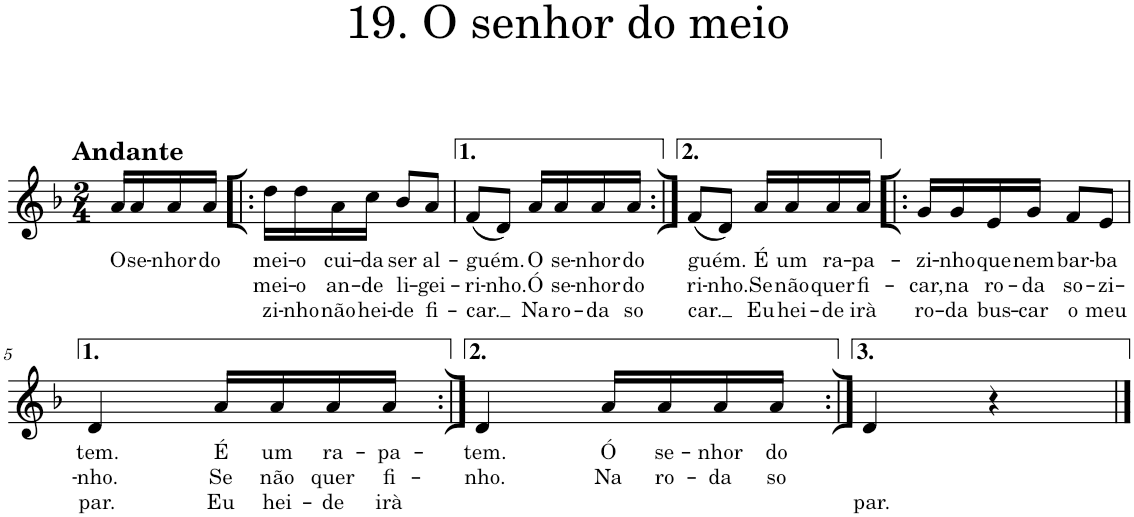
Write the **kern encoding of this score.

**kern	**text	**text	**text
*part1	*part1	*part1	*part1
*staff1	*staff1	*staff1	*staff1
*I"Piano	*	*	*
*I'Pno.	*	*	*
*clefG2	*	*	*
*k[b-]	*	*	*
*M2/4	*	*	*
=	=	=	=
!LO:TX:a:B:t=Andante	!	!	!
!	!LO:LY:b	!	!
16a/LL	O	.	.
!	!LO:LY:b	!	!
16a/	se-	.	.
!	!LO:LY:b	!	!
16a/	-nhor	.	.
!	!LO:LY:b	!	!
16a/JJ	do	.	.
=1!|:	=1!|:	=1!|:	=1!|:
!	!LO:LY:b	!LO:LY:b	!LO:LY:b
16dd\LL	mei-	mei-	zi-
!	!LO:LY:b	!LO:LY:b	!LO:LY:b
16dd\	-o	-o	-nho
!	!LO:LY:b	!LO:LY:b	!LO:LY:b
16a\	cui-	an-	não
!	!LO:LY:b	!LO:LY:b	!LO:LY:b
16cc\JJ	-da	-de	hei-
!	!LO:LY:b	!LO:LY:b	!LO:LY:b
8b-/L	ser	li-	-de
!	!LO:LY:b	!LO:LY:b	!LO:LY:b
8a/J	al-	-gei-	fi-
=2	=2	=2	=2
!	!LO:LY:b	!LO:LY:b	!LO:LY:b
(8f/L	-guém.	-ri-	-car.
!	!	!LO:LY:b	!
8d/J)	.	-nho.	.
!	!LO:LY:b	!LO:LY:b	!LO:LY:b
16a/LL	O	Ó	Na
!	!LO:LY:b	!LO:LY:b	!LO:LY:b
16a/	se-	se-	ro-
!	!LO:LY:b	!LO:LY:b	!LO:LY:b
16a/	-nhor	-nhor	-da
!	!LO:LY:b	!LO:LY:b	!LO:LY:b
16a/JJ	do	do	so
=3:|!	=3:|!	=3:|!	=3:|!
!	!LO:LY:b	!LO:LY:b	!LO:LY:b
(8f/L	-guém.	ri-	car.
!	!	!LO:LY:b	!
8d/J)	.	-nho.	.
!	!LO:LY:b	!LO:LY:b	!LO:LY:b
16a/LL	É	Se	Eu
!	!LO:LY:b	!LO:LY:b	!LO:LY:b
16a/	um	não	hei-
!	!LO:LY:b	!LO:LY:b	!LO:LY:b
16a/	ra-	quer	-de
!	!LO:LY:b	!LO:LY:b	!LO:LY:b
16a/JJ	-pa-	fi-	irà
=4!|:	=4!|:	=4!|:	=4!|:
!	!LO:LY:b	!LO:LY:b	!LO:LY:b
16g/LL	-zi-	-car,	ro-
!	!LO:LY:b	!LO:LY:b	!LO:LY:b
16g/	-nho	na	-da
!	!LO:LY:b	!LO:LY:b	!LO:LY:b
16e/	que	ro-	bus-
!	!LO:LY:b	!LO:LY:b	!LO:LY:b
16g/JJ	nem	-da	-car
!	!LO:LY:b	!LO:LY:b	!LO:LY:b
8f/L	bar-	so-	o
!	!LO:LY:b	!LO:LY:b	!LO:LY:b
8e/J	-ba	-zi-	meu
!!LO:LB:g=z
=5	=5	=5	=5
!	!LO:LY:b	!LO:LY:b	!LO:LY:b
4d/	tem.	-nho.	par.
!	!LO:LY:b	!LO:LY:b	!LO:LY:b
16a/LL	É	Se	Eu
!	!LO:LY:b	!LO:LY:b	!LO:LY:b
16a/	um	não	hei-
!	!LO:LY:b	!LO:LY:b	!LO:LY:b
16a/	ra-	quer	-de
!	!LO:LY:b	!LO:LY:b	!LO:LY:b
16a/JJ	-pa-	fi-	irà
=6:|!	=6:|!	=6:|!	=6:|!
!	!LO:LY:b	!LO:LY:b	!
4d/	tem.	-nho.	.
!	!LO:LY:b	!LO:LY:b	!
16a/LL	Ó	Na	.
!	!LO:LY:b	!LO:LY:b	!
16a/	se-	ro-	.
!	!LO:LY:b	!LO:LY:b	!
16a/	-nhor	-da	.
!	!LO:LY:b	!LO:LY:b	!
16a/JJ	do	so	.
=7:|!	=7:|!	=7:|!	=7:|!
!	!	!	!LO:LY:b
4d/	.	.	par.
4r	.	.	.
==	==	==	==
*-	*-	*-	*-
